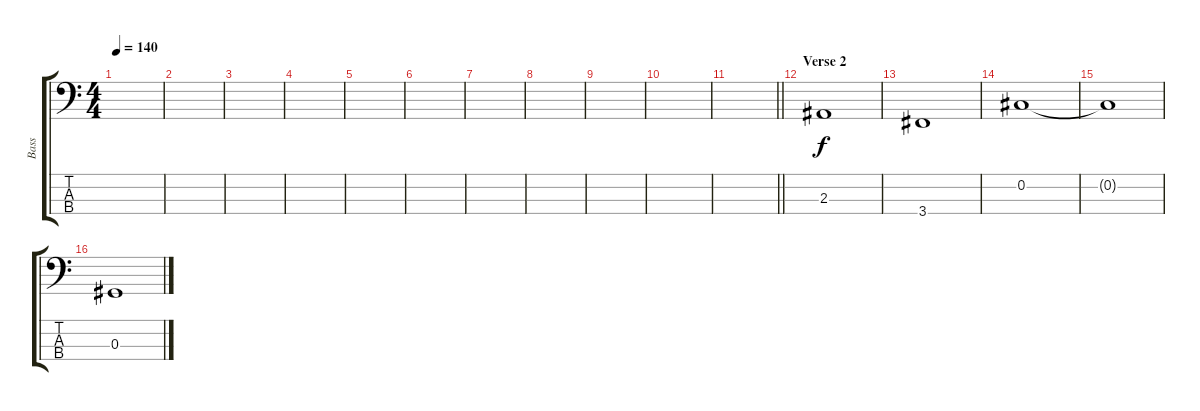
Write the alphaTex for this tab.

\track ("Bass" "Bass") {instrument electricbassfinger}
\staff {score tabs}
\tuning (Gb2 Db2 Ab1 Eb1) {hide}
\ts (4 4)
\tempo 140
\clef f4
\ks c
|
|
|
|
|
|
|
|
|
|
\barLineRight lightlight
|
\section ("" "Verse 2")
2.3.1 |
3.4.1 |
0.2.1 |
0.2{t}.1 |
0.3.1
